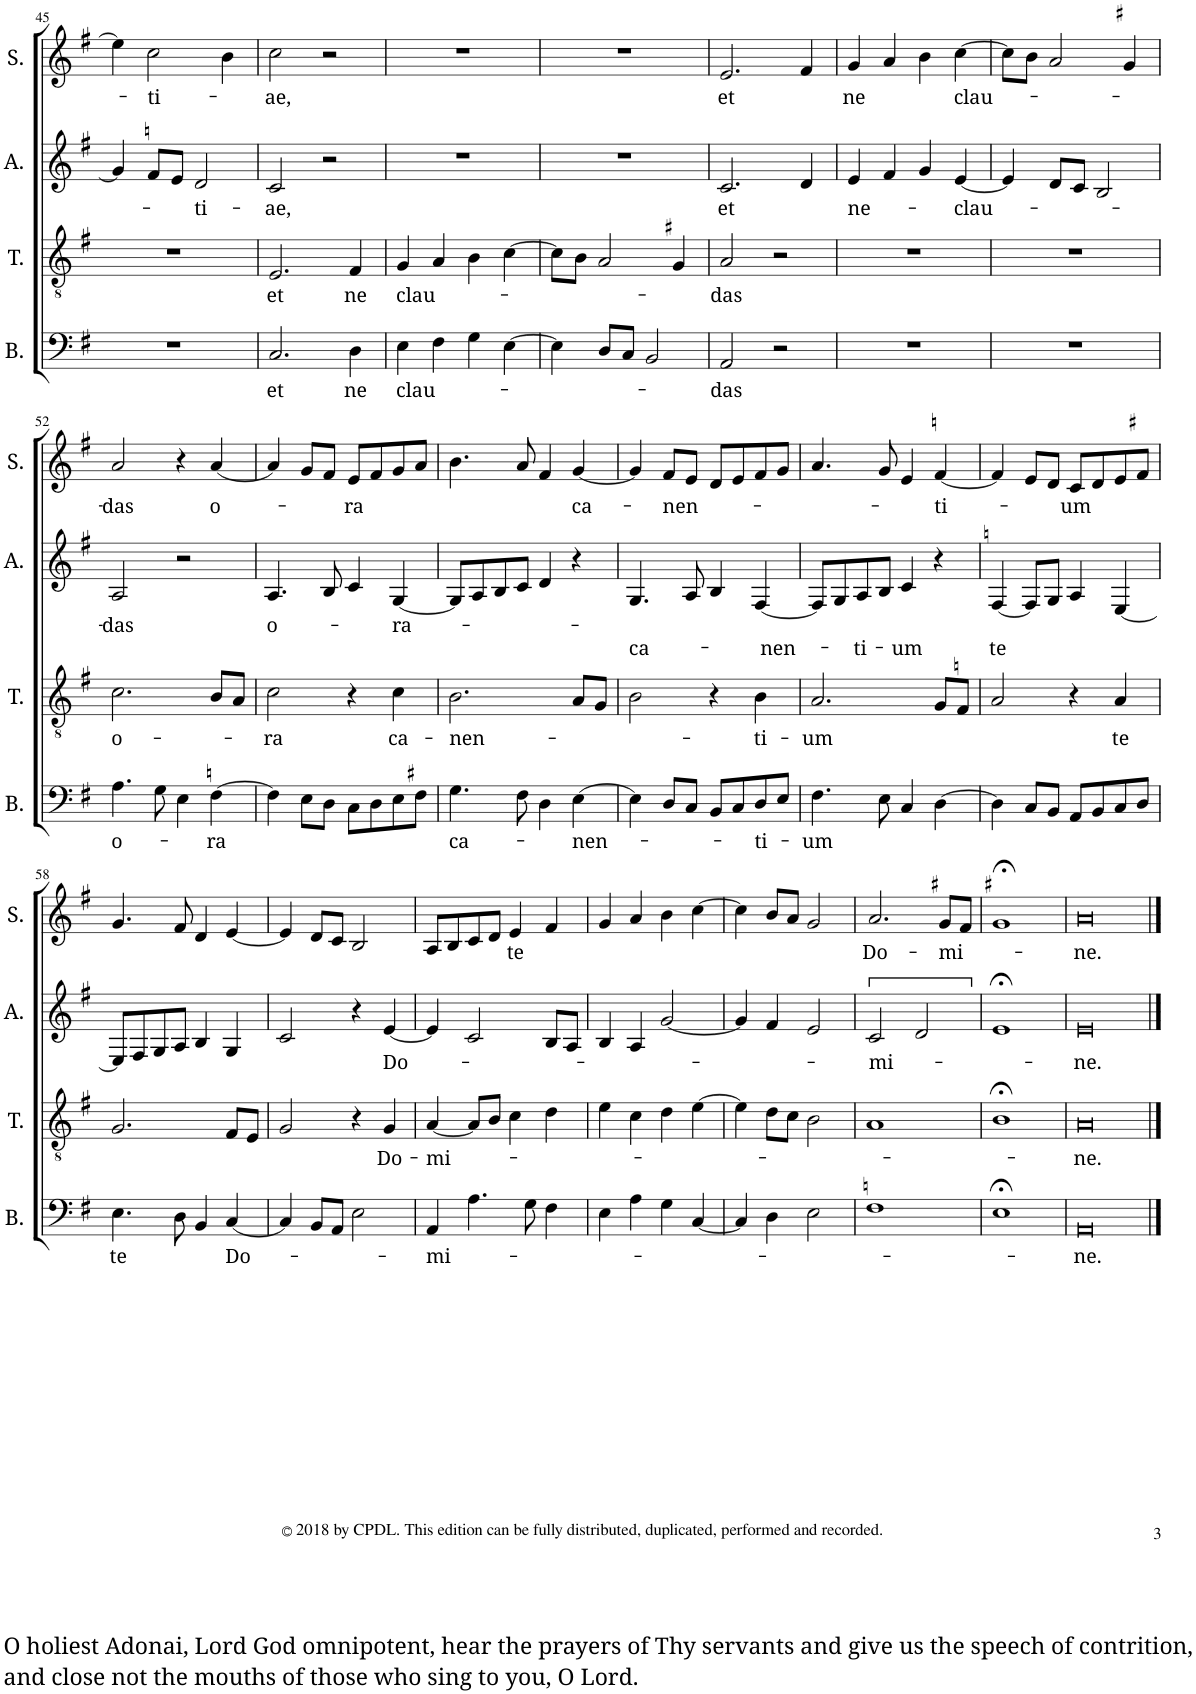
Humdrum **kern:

**kern	**text	**kern	**text	**kern	**text	**kern	**text
*part4	*part4	*part3	*part3	*part2	*part2	*part1	*part1
*staff4	*staff4	*staff3	*staff3	*staff2	*staff2	*staff1	*staff1
*I"Bass	*	*I"Tenor	*	*I"Alto	*	*I"Soprano	*
*I'B.	*	*I'T.	*	*I'A.	*	*I'S.	*
!!LO:PB:g=z
*clefF4	*	*clefGv2	*	*clefG2	*	*clefG2	*
*k[f#]	*	*k[f#]	*	*k[f#]	*	*k[f#]	*
*M2/2	*	*M2/2	*	*M2/2	*	*M2/2	*
*met(c|)	*	*met(c|)	*	*met(c|)	*	*met(c|)	*
=45	=45	=45	=45	=45	=45	=45	=45
1r	.	1r	.	4g/]	.	4ee\]	.
!	!	!	!	!	!	!	!LO:LY:b
.	.	.	.	8fn/L	.	2cc\	-ti-
.	.	.	.	8e/J	.	.	.
!	!	!	!	!	!LO:LY:b	!	!
.	.	.	.	2d/	-ti-	.	.
.	.	.	.	.	.	4b\	.
=46	=46	=46	=46	=46	=46	=46	=46
!	!LO:LY:b	!	!LO:LY:b	!	!LO:LY:b	!	!LO:LY:b
2.C/	et	2.E/	et	2c/	-ae,	2cc\	-ae,
.	.	.	.	2r	.	2r	.
!	!LO:LY:b	!	!LO:LY:b	!	!	!	!
4D\	ne	4F#/	ne	.	.	.	.
=47	=47	=47	=47	=47	=47	=47	=47
!	!LO:LY:b	!	!LO:LY:b	!	!	!	!
4E\	clau-	4G/	clau-	1r	.	1r	.
4F#\	.	4A/	.	.	.	.	.
4G\	.	4B\	.	.	.	.	.
[4E\	.	[4c\	.	.	.	.	.
=48	=48	=48	=48	=48	=48	=48	=48
4E\]	.	8c\L]	.	1r	.	1r	.
.	.	8B\J	.	.	.	.	.
8D/L	.	2A/	.	.	.	.	.
8C/J	.	.	.	.	.	.	.
2BB/	.	.	.	.	.	.	.
.	.	4G#X/	.	.	.	.	.
=49	=49	=49	=49	=49	=49	=49	=49
!	!LO:LY:b	!	!LO:LY:b	!	!LO:LY:b	!	!LO:LY:b
2AA/	-das	2A/	-das	2.c/	et	2.e/	et
2r	.	2r	.	.	.	.	.
.	.	.	.	4d/	.	4f#/	.
=50	=50	=50	=50	=50	=50	=50	=50
!	!	!	!	!	!LO:LY:b	!	!LO:LY:b
1r	.	1r	.	4e/	ne-	4g/	ne
.	.	.	.	4f#/	.	4a/	.
.	.	.	.	4g/	.	4b\	.
!	!	!	!	!	!LO:LY:b	!	!LO:LY:b
.	.	.	.	[4e/	-clau-	[4cc\	clau-
=51	=51	=51	=51	=51	=51	=51	=51
1r	.	1r	.	4e/]	.	8cc\L]	.
.	.	.	.	.	.	8b\J	.
.	.	.	.	8d/L	.	2a/	.
.	.	.	.	8c/J	.	.	.
.	.	.	.	2B/	.	.	.
.	.	.	.	.	.	4g#X/	.
!!LO:LB:g=z
=52	=52	=52	=52	=52	=52	=52	=52
!	!LO:LY:b	!	!LO:LY:b	!	!LO:LY:b	!	!LO:LY:b
4.A\	o-	2.c\	o-	2A/	-das	2a/	-das
8G\	.	.	.	.	.	.	.
4E\	.	.	.	2r	.	4r	.
!	!LO:LY:b	!	!	!	!	!	!LO:LY:b
[4Fn\	-ra	8B/L	.	.	.	[4a/	o-
.	.	8A/J	.	.	.	.	.
=53	=53	=53	=53	=53	=53	=53	=53
!	!	!	!LO:LY:b	!	!LO:LY:b	!	!
4F\]	.	2c\	-ra	4.A/	o-	4a/]	.
8E\L	.	.	.	.	.	8g/L	.
8D\J	.	.	.	8B/	.	8f#/J	.
!	!	!	!	!	!	!	!LO:LY:b
8C\L	.	4r	.	4c/	.	8e/L	ra
8D\	.	.	.	.	.	8f#/	.
!	!	!	!LO:LY:b	!	!LO:LY:b	!	!
8E\	.	4c\	ca-	[4G/	-ra-	8g/	.
8F#X\J	.	.	.	.	.	8a/J	.
=54	=54	=54	=54	=54	=54	=54	=54
!	!LO:LY:b	!	!LO:LY:b	!	!	!	!
4.G\	ca-	2.B\	-nen-	8G/L]	.	4.b\	.
.	.	.	.	8A/	.	.	.
.	.	.	.	8B/	.	.	.
8F#\	.	.	.	8c/J	.	8a/	.
4D\	.	.	.	4d/	.	4f#/	.
!	!LO:LY:b	!	!	!	!	!	!LO:LY:b
[4E\	-nen-	8A/L	.	4r	.	[4g/	ca-
.	.	8G/J	.	.	.	.	.
=55	=55	=55	=55	=55	=55	=55	=55
!	!	!	!	!	!LO:LY:b	!	!
4E\]	.	2B\	.	4.G/	-ca-	4g/]	.
!	!	!	!	!	!	!	!LO:LY:b
8D/L	.	.	.	.	.	8f#/L	nen-
8C/J	.	.	.	8A/	.	8e/J	.
8BB/L	.	4r	.	4B/	.	8d/L	.
8C/	.	.	.	.	.	8e/	.
!	!LO:LY:b	!	!LO:LY:b	!	!LO:LY:b	!	!
8D/	ti-	4B\	-ti-	[4F#/	-nen-	8f#/	.
8E/J	.	.	.	.	.	8g/J	.
=56	=56	=56	=56	=56	=56	=56	=56
!	!LO:LY:b	!	!LO:LY:b	!	!	!	!
4.F#\	-um	2.A/	-um	8F#/L]	.	4.a/	.
.	.	.	.	8G/	.	.	.
!	!	!	!	!	!LO:LY:b	!	!
.	.	.	.	8A/	-ti-	.	.
8E\	.	.	.	8B/J	.	8g/	.
!	!	!	!	!	!LO:LY:b	!	!
4C/	.	.	.	4c/	-um	4e/	.
!	!	!	!	!	!	!	!LO:LY:b
[4D\	.	8G/L	.	4r	.	[4fn/	ti-
.	.	8Fn/J	.	.	.	.	.
=57	=57	=57	=57	=57	=57	=57	=57
!	!	!	!	!	!LO:LY:b	!	!
4D\]	.	2A/	.	[4Fn/	te	4f/]	.
8C/L	.	.	.	8F/L]	.	8e/L	.
8BB/J	.	.	.	8G/J	.	8d/J	.
!	!	!	!	!	!	!	!LO:LY:b
8AA/L	.	4r	.	4A/	.	8c/L	-um
8BB/	.	.	.	.	.	8d/	.
!	!	!	!LO:LY:b	!	!	!	!
8C/	.	4A/	te	[4E/	.	8e/	.
8D/J	.	.	.	.	.	8f#X/J	.
!!LO:LB:g=z
=58	=58	=58	=58	=58	=58	=58	=58
!	!LO:LY:b	!	!	!	!	!	!
4.E\	te	2.G/	.	8E/L]	.	4.g/	.
.	.	.	.	8F#/	.	.	.
.	.	.	.	8G/	.	.	.
8D\	.	.	.	8A/J	.	8f#/	.
4BB/	.	.	.	4B/	.	4d/	.
!	!LO:LY:b	!	!	!	!	!	!
[4C/	Do-	8F#/L	.	4G/	.	[4e/	.
.	.	8E/J	.	.	.	.	.
=59	=59	=59	=59	=59	=59	=59	=59
4C/]	.	2G/	.	2c/	.	4e/]	.
8BB/L	.	.	.	.	.	8d/L	.
8AA/J	.	.	.	.	.	8c/J	.
2E\	.	4r	.	4r	.	2B/	.
!	!	!	!LO:LY:b	!	!LO:LY:b	!	!
.	.	4G/	Do-	[4e/	Do-	.	.
=60	=60	=60	=60	=60	=60	=60	=60
!	!LO:LY:b	!	!LO:LY:b	!	!	!	!
4AA/	mi-	[4A/	mi-	4e/]	.	8A/L	.
.	.	.	.	.	.	8B/	.
4.A\	.	8A/L]	.	2c/	.	8c/	.
.	.	8B/J	.	.	.	8d/J	.
!	!	!	!	!	!	!	!LO:LY:b
.	.	4c\	.	.	.	4e/	te
8G\	.	.	.	.	.	.	.
4F#\	.	4d\	.	8B/L	.	4f#/	.
.	.	.	.	8A/J	.	.	.
=61	=61	=61	=61	=61	=61	=61	=61
4E\	.	4e\	.	4B/	.	4g/	.
4A\	.	4c\	.	4A/	.	4a/	.
4G\	.	4d\	.	[2g/	.	4b\	.
[4C/	.	[4e\	.	.	.	[4cc\	.
=62	=62	=62	=62	=62	=62	=62	=62
4C/]	.	4e\]	.	4g/]	.	4cc\]	.
4D\	.	8d\L	.	4f#/	.	8b/L	.
.	.	8c\J	.	.	.	8a/J	.
2E\	.	2B\	.	2e/	.	2g/	.
=63	=63	=63	=63	=63	=63	=63	=63
!	!	!	!	!	!LO:LY:b	!	!LO:LY:b
1Fn	.	1A	.	2c/	-mi-	2.a/	Do-
.	.	.	.	2d/	.	.	.
!	!	!	!	!	!	!	!LO:LY:b
.	.	.	.	.	.	8g#X/L	-mi-
.	.	.	.	.	.	8f#/J	.
=64	=64	=64	=64	=64	=64	=64	=64
1E;<	.	1B;<	.	1e;<	.	1g#X;<	.
=65	=65	=65	=65	=65	=65	=65	=65
!	!LO:LY:b	!	!LO:LY:b	!	!LO:LY:b	!	!LO:LY:b
1AA	-ne.	1A	-ne.	1e	-ne.	1a	-ne.
==	==	==	==	==	==	==	==
*-	*-	*-	*-	*-	*-	*-	*-
